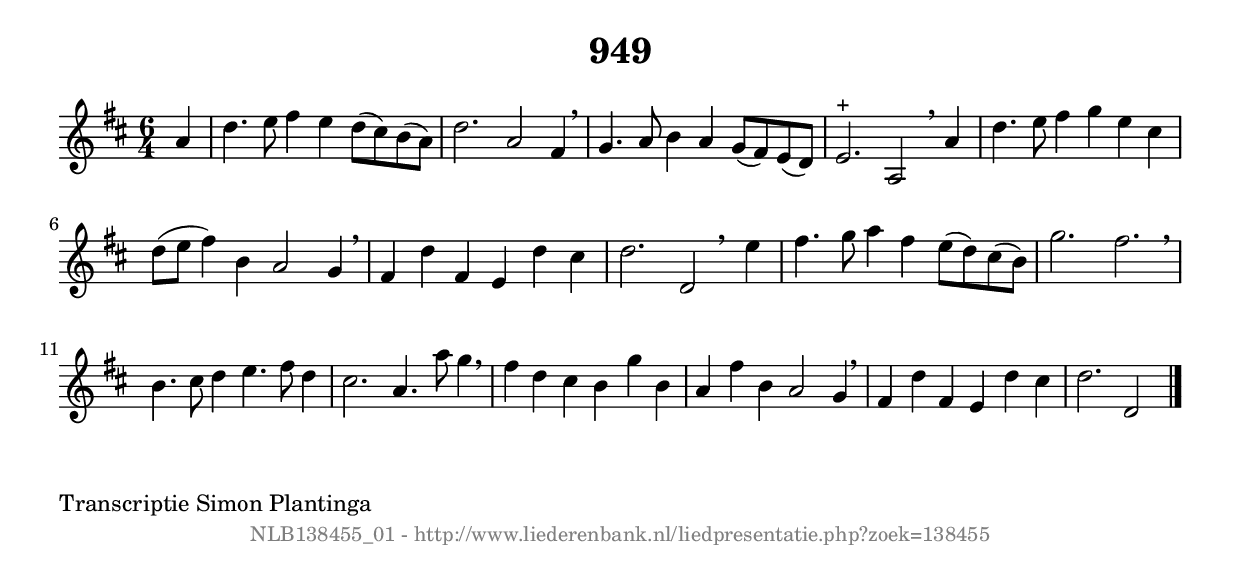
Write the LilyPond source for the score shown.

%
% produced by wce2krn 1.64 (7 June 2014)
%
\version"2.16"
#(append! paper-alist '(("long" . (cons (* 210 mm) (* 2000 mm)))))
#(set-default-paper-size "long")
sb = {\breathe}
mBreak = {\breathe }
bBreak = {\breathe }
x = {\once\override NoteHead #'style = #'cross }
gl=\glissando
itime={\override Staff.TimeSignature #'stencil = ##f }
ficta = {\once\set suggestAccidentals = ##t}
fine = {\once\override Score.RehearsalMark #'self-alignment-X = #1 \mark \markup {\italic{Fine}}}
dc = {\once\override Score.RehearsalMark #'self-alignment-X = #1 \mark \markup {\italic{D.C.}}}
dcf = {\once\override Score.RehearsalMark #'self-alignment-X = #1 \mark \markup {\italic{D.C. al Fine}}}
dcc = {\once\override Score.RehearsalMark #'self-alignment-X = #1 \mark \markup {\italic{D.C. al Coda}}}
ds = {\once\override Score.RehearsalMark #'self-alignment-X = #1 \mark \markup {\italic{D.S.}}}
dsf = {\once\override Score.RehearsalMark #'self-alignment-X = #1 \mark \markup {\italic{D.S. al Fine}}}
dsc = {\once\override Score.RehearsalMark #'self-alignment-X = #1 \mark \markup {\italic{D.S. al Coda}}}
pv = {\set Score.repeatCommands = #'((volta "1"))}
sv = {\set Score.repeatCommands = #'((volta "2"))}
tv = {\set Score.repeatCommands = #'((volta "3"))}
qv = {\set Score.repeatCommands = #'((volta "4"))}
xv = {\set Score.repeatCommands = #'((volta #f))}
\header{ tagline = ""
title = "949"
}
\score {{
\key d \major
\relative g'
{
\set melismaBusyProperties = #'()
\partial 32*8
\time 6/4
\tempo 4=120
\override Score.MetronomeMark #'transparent = ##t
\override Score.RehearsalMark #'break-visibility = #(vector #t #t #f)
a4 | d4. e8 fis4 e4 d8( cis8) b8( a8) | d2. a2 fis4 \sb | g4. a8 b4 a4 g8( fis8) e8( d8) | e2.^"+" a,2 \mBreak
a'4 | d4. e8 fis4 g4 e4 cis4 | d8( e8 fis4) b,4 a2 g4 \sb | fis4 d'4 fis,4 e4 d'4 cis4 | d2. d,2 \bar ":|:" \bBreak
e'4 | fis4. g8 a4 fis4 e8( d8) cis8( b8) | g'2. fis2. \sb | b,4. cis8 d4 e4. fis8 d4 | cis2. a4. a'8 g4 | \mBreak \bar "|"
fis4 d4 cis4 b4 g'4 b,4 | a4 fis'4 b,4 a2 g4 \sb | fis4 d'4 fis,4 e4 d'4 cis4 | d2. d,2 \bar "|."
 }}
 \midi { }
 \layout {
            indent = 0.0\cm
}
}
\markup { \wordwrap-string #" 
Transcriptie Simon Plantinga
"}
\markup { \vspace #0 } \markup { \with-color #grey \fill-line { \center-column { \smaller "NLB138455_01 - http://www.liederenbank.nl/liedpresentatie.php?zoek=138455" } } }
